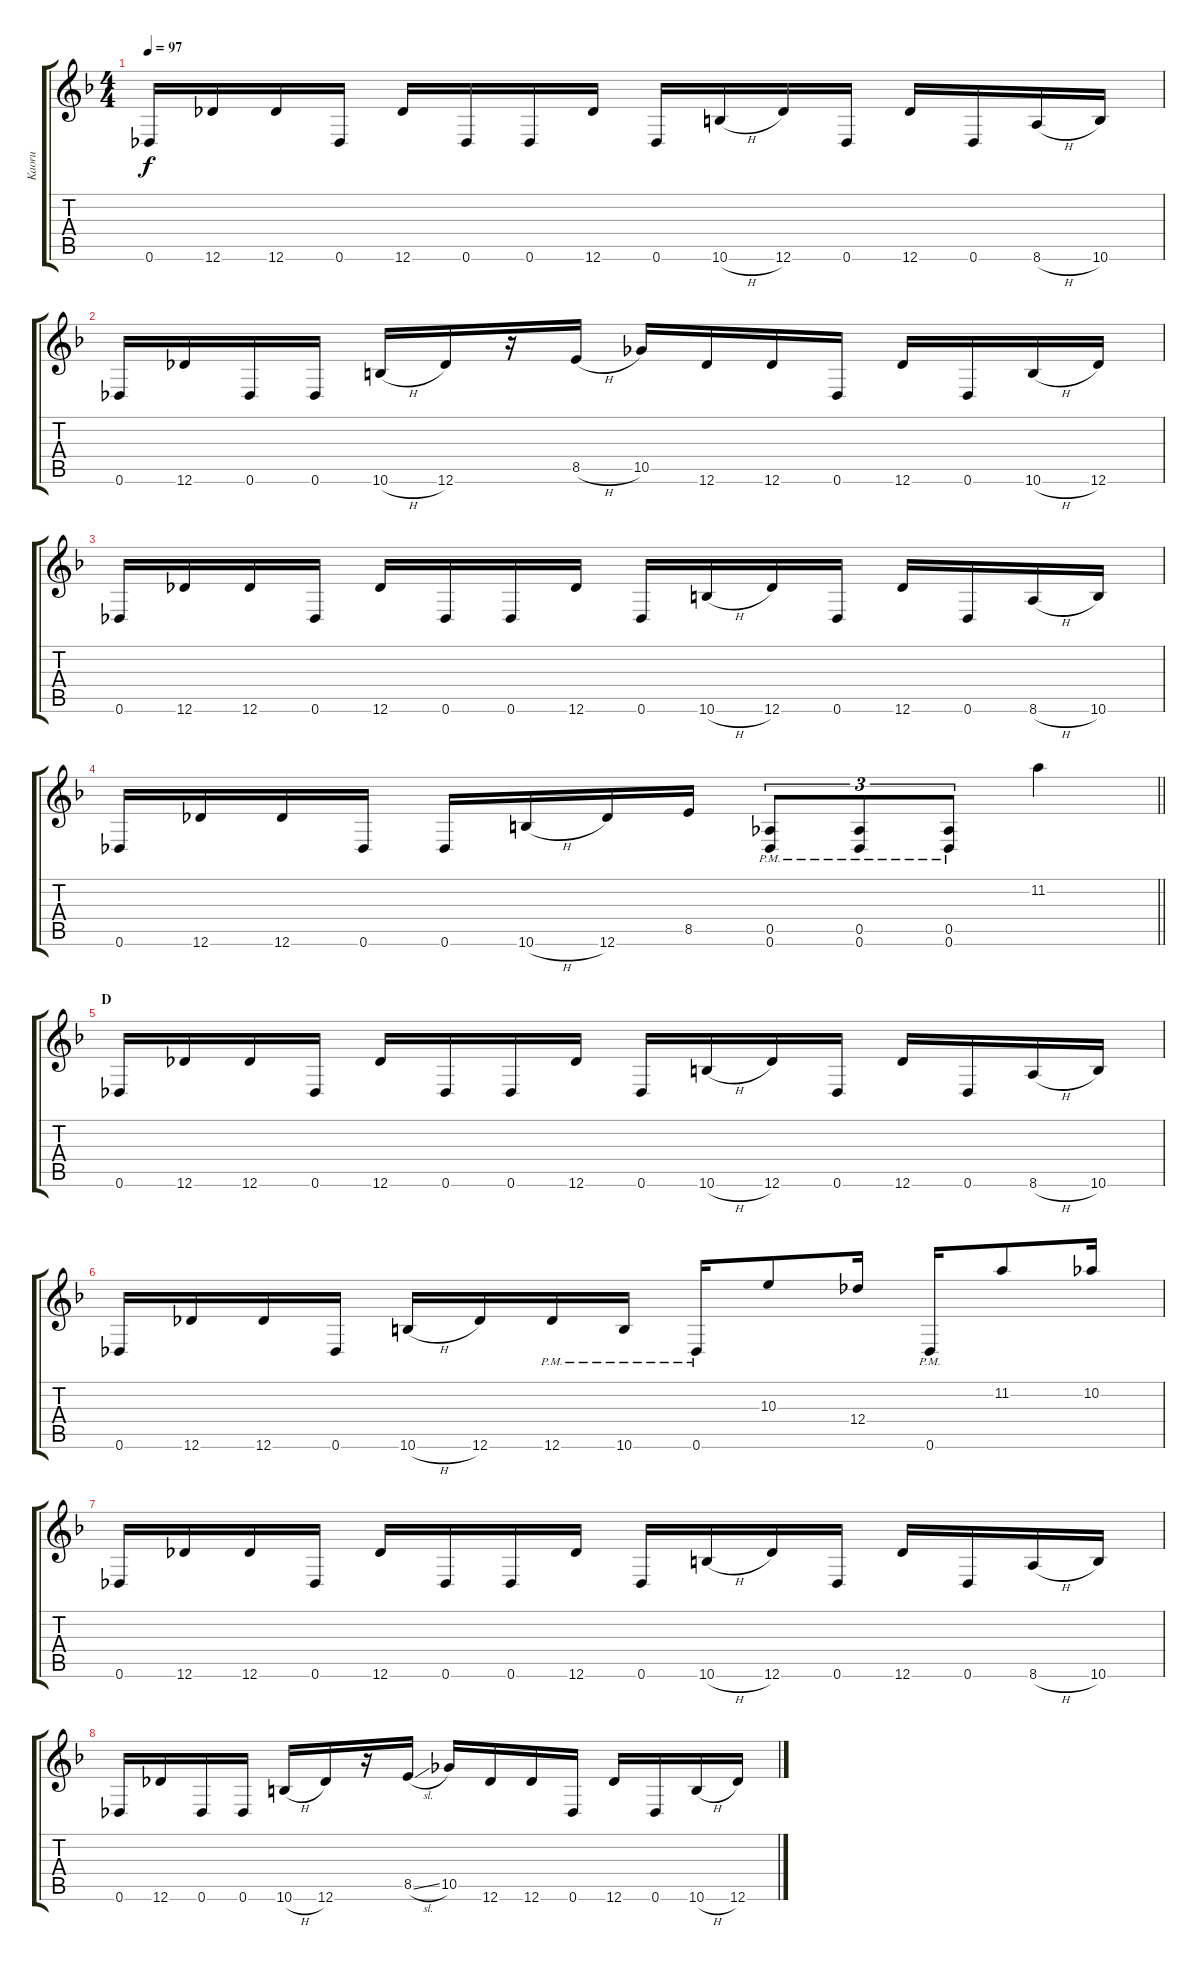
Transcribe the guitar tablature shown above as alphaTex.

\track ("Kaoru" "Kaoru") {instrument overdrivenguitar}
\staff {score tabs}
\tuning (Eb4 Bb3 Gb3 Db3 Ab2 Db2) {hide}
\ts (4 4)
\tempo 97
\clef g2
\ks dminor
0.6.16{dy f instrument overdrivenguitar} 12.6.16 12.6.16 0.6.16 12.6.16 0.6.16 0.6.16 12.6.16 0.6.16 10.6{h}.16 12.6.16 0.6.16 12.6.16 0.6.16 8.6{h}.16 10.6.16 |
0.6.16 12.6.16 0.6.16 0.6.16 10.6{h}.16 12.6.16 r.16 8.5{h}.16 10.5.16 12.6.16 12.6.16 0.6.16 12.6.16 0.6.16 10.6{h}.16 12.6.16 |
0.6.16 12.6.16 12.6.16 0.6.16 12.6.16 0.6.16 0.6.16 12.6.16 0.6.16 10.6{h}.16 12.6.16 0.6.16 12.6.16 0.6.16 8.6{h}.16 10.6.16 |
\barLineRight lightlight
0.6.16 12.6.16 12.6.16 0.6.16 0.6.16 10.6{h}.16 12.6.16 8.5.16 (0.5{pm} 0.6{pm}).8{tu (3 2)} (0.5{pm} 0.6{pm}).8{tu (3 2)} (0.5{pm} 0.6{pm}).8{tu (3 2)} 11.2.4 |
\section ("" "D")
0.6.16 12.6.16 12.6.16 0.6.16 12.6.16 0.6.16 0.6.16 12.6.16 0.6.16 10.6{h}.16 12.6.16 0.6.16 12.6.16 0.6.16 8.6{h}.16 10.6.16 |
0.6.16 12.6.16 12.6.16 0.6.16 10.6{h}.16 12.6.16 12.6{pm}.16 10.6{pm}.16 0.6{pm}.16 10.3.8 12.4.16 0.6{pm}.16 11.2.8 10.2.16 |
0.6.16 12.6.16 12.6.16 0.6.16 12.6.16 0.6.16 0.6.16 12.6.16 0.6.16 10.6{h}.16 12.6.16 0.6.16 12.6.16 0.6.16 8.6{h}.16 10.6.16 |
0.6.16 12.6.16 0.6.16 0.6.16 10.6{h}.16 12.6.16 r.16 8.5{sl}.16 10.5.16 12.6.16 12.6.16 0.6.16 12.6.16 0.6.16 10.6{h}.16 12.6.16
